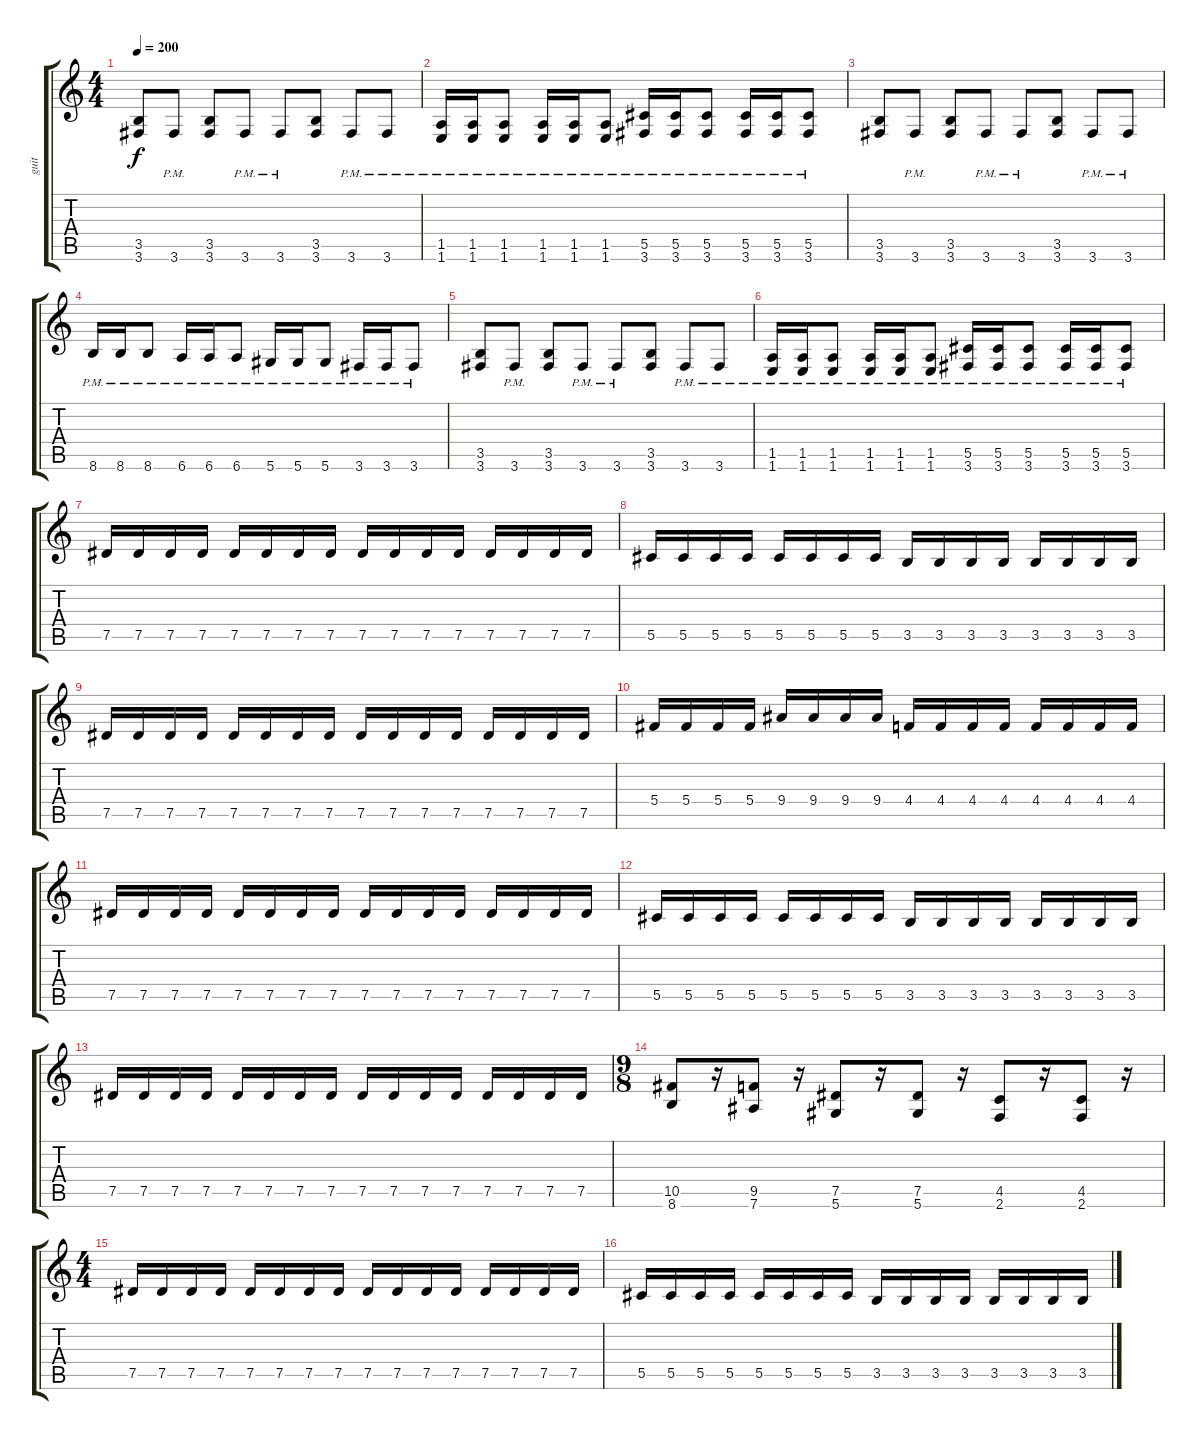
\track ("guit" "guit") {instrument distortionguitar}
\staff {score tabs}
\tuning (Eb4 Bb3 Gb3 Db3 Ab2 Eb2) {hide}
\ts (4 4)
\tempo 200
\clef g2
\ks c
(3.5 3.6).8{dy f} 3.6{pm}.8 (3.5 3.6).8 3.6{pm}.8 3.6{pm}.8 (3.5 3.6).8 3.6{pm}.8 3.6{pm}.8 |
(1.5{pm} 1.6{pm}).16 (1.5{pm} 1.6{pm}).16 (1.5{pm} 1.6{pm}).8 (1.5{pm} 1.6{pm}).16 (1.5{pm} 1.6{pm}).16 (1.5{pm} 1.6{pm}).8 (5.5{pm} 3.6{pm}).16 (5.5{pm} 3.6{pm}).16 (5.5{pm} 3.6{pm}).8 (5.5{pm} 3.6{pm}).16 (5.5{pm} 3.6{pm}).16 (5.5{pm} 3.6{pm}).8 |
(3.5 3.6).8 3.6{pm}.8 (3.5 3.6).8 3.6{pm}.8 3.6{pm}.8 (3.5 3.6).8 3.6{pm}.8 3.6{pm}.8 |
8.6{pm}.16 8.6{pm}.16 8.6{pm}.8 6.6{pm}.16 6.6{pm}.16 6.6{pm}.8 5.6{pm}.16 5.6{pm}.16 5.6{pm}.8 3.6{pm}.16 3.6{pm}.16 3.6{pm}.8 |
(3.5 3.6).8 3.6{pm}.8 (3.5 3.6).8 3.6{pm}.8 3.6{pm}.8 (3.5 3.6).8 3.6{pm}.8 3.6{pm}.8 |
(1.5{pm} 1.6{pm}).16 (1.5{pm} 1.6{pm}).16 (1.5{pm} 1.6{pm}).8 (1.5{pm} 1.6{pm}).16 (1.5{pm} 1.6{pm}).16 (1.5{pm} 1.6{pm}).8 (5.5{pm} 3.6{pm}).16 (5.5{pm} 3.6{pm}).16 (5.5{pm} 3.6{pm}).8 (5.5{pm} 3.6{pm}).16 (5.5{pm} 3.6{pm}).16 (5.5{pm} 3.6{pm}).8 |
7.5.16 7.5.16 7.5.16 7.5.16 7.5.16 7.5.16 7.5.16 7.5.16 7.5.16 7.5.16 7.5.16 7.5.16 7.5.16 7.5.16 7.5.16 7.5.16 |
5.5.16 5.5.16 5.5.16 5.5.16 5.5.16 5.5.16 5.5.16 5.5.16 3.5.16 3.5.16 3.5.16 3.5.16 3.5.16 3.5.16 3.5.16 3.5.16 |
7.5.16 7.5.16 7.5.16 7.5.16 7.5.16 7.5.16 7.5.16 7.5.16 7.5.16 7.5.16 7.5.16 7.5.16 7.5.16 7.5.16 7.5.16 7.5.16 |
5.4.16 5.4.16 5.4.16 5.4.16 9.4.16 9.4.16 9.4.16 9.4.16 4.4.16 4.4.16 4.4.16 4.4.16 4.4.16 4.4.16 4.4.16 4.4.16 |
7.5.16 7.5.16 7.5.16 7.5.16 7.5.16 7.5.16 7.5.16 7.5.16 7.5.16 7.5.16 7.5.16 7.5.16 7.5.16 7.5.16 7.5.16 7.5.16 |
5.5.16 5.5.16 5.5.16 5.5.16 5.5.16 5.5.16 5.5.16 5.5.16 3.5.16 3.5.16 3.5.16 3.5.16 3.5.16 3.5.16 3.5.16 3.5.16 |
7.5.16 7.5.16 7.5.16 7.5.16 7.5.16 7.5.16 7.5.16 7.5.16 7.5.16 7.5.16 7.5.16 7.5.16 7.5.16 7.5.16 7.5.16 7.5.16 |
\ts (9 8)
(10.5 8.6).8 r.16 (9.5 7.6).8 r.16 (7.5 5.6).8 r.16 (7.5 5.6).8 r.16 (4.5 2.6).8 r.16 (4.5 2.6).8 r.16 |
\ts (4 4)
7.5.16 7.5.16 7.5.16 7.5.16 7.5.16 7.5.16 7.5.16 7.5.16 7.5.16 7.5.16 7.5.16 7.5.16 7.5.16 7.5.16 7.5.16 7.5.16 |
5.5.16 5.5.16 5.5.16 5.5.16 5.5.16 5.5.16 5.5.16 5.5.16 3.5.16 3.5.16 3.5.16 3.5.16 3.5.16 3.5.16 3.5.16 3.5.16
